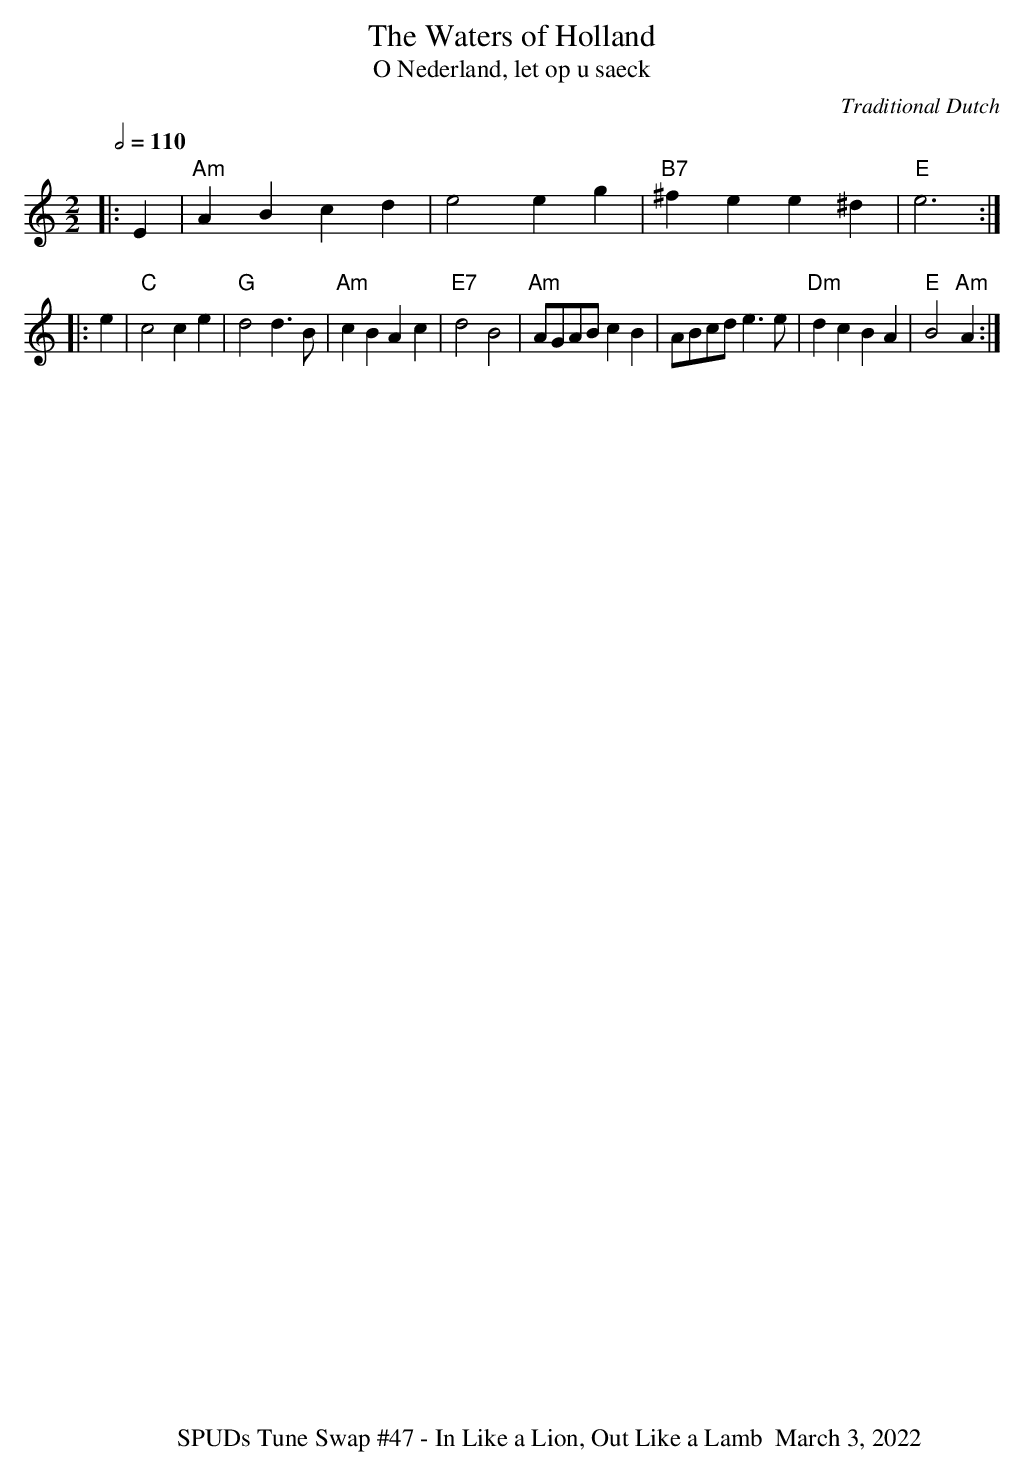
X:1
T:The Waters of Holland
T:O Nederland, let op u saeck
C:Traditional Dutch
Q:1/2=110
M:2/2
L:1/8
K:Am
|: E2 | "Am"A2 B2 c2 d2 | e4 e2 g2 | "B7"^f2 e2 e2 ^d2 | "E"e6 :|
|: e2 | "C"c4 c2 e2 | "G"d4 d3 B | "Am"c2 B2 A2 c2 | "E7"d4 B4 |\
"Am"AGAB c2 B2 | ABcd e3 e | "Dm"d2c2B2A2 | "E"B4 "Am"A2 :|
